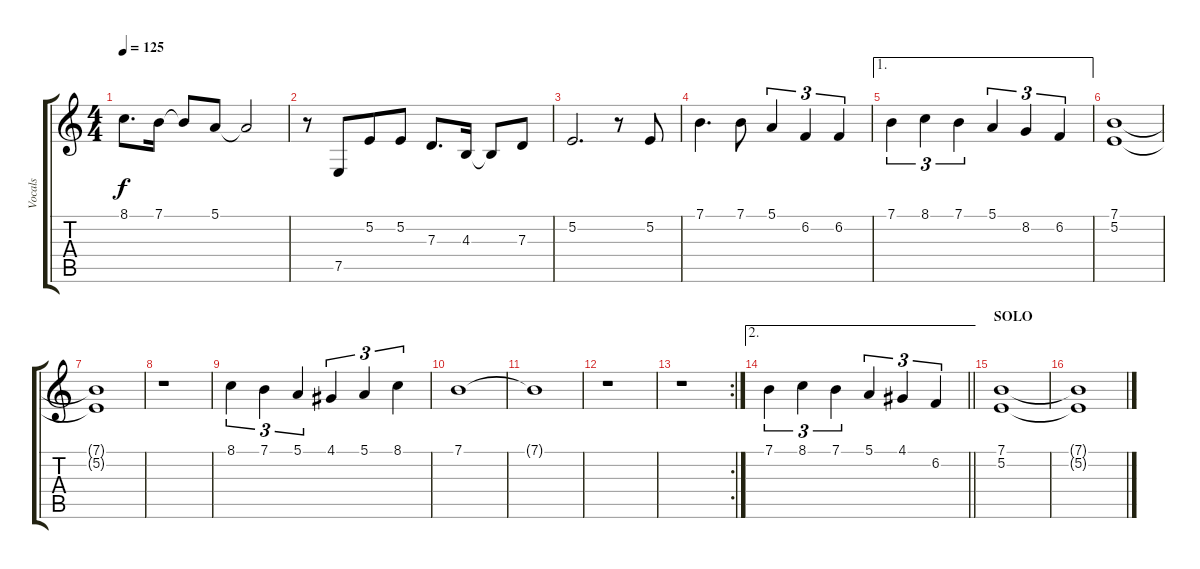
\track ("Vocals" "Vocals") {instrument harmonica}
\staff {score tabs}
\tuning (E4 B3 G3 D3 A2 E2) {hide}
\ts (4 4)
\tempo 125
\clef g2
\ks aminor
8.1.8{d dy f} 7.1.16 7.1{t}.8 5.1.8 5.1{t}.2 |
r.8 7.5.8{beam merge} 5.2.8 5.2.8 7.3.8{d} 4.3.16 4.3{t}.8 7.3.8 |
5.2.2{d} r.8 5.2.8 |
7.1.4{d} 7.1.8 5.1.4{tu (3 2)} 6.2.4{tu (3 2)} 6.2.4{tu (3 2)} |
\ae 1
7.1.4{tu (3 2)} 8.1.4{tu (3 2)} 7.1.4{tu (3 2)} 5.1.4{tu (3 2)} 8.2.4{tu (3 2)} 6.2.4{tu (3 2)} |
(7.1 5.2).1 |
(7.1{t} 5.2{t}).1 |
r.1 |
8.1.4{tu (3 2)} 7.1.4{tu (3 2)} 5.1.4{tu (3 2)} 4.1.4{tu (3 2)} 5.1.4{tu (3 2)} 8.1.4{tu (3 2)} |
7.1.1 |
7.1{t}.1 |
r.1 |
\rc 2
r.1 |
\ae 2
\barLineRight lightlight
7.1.4{tu (3 2)} 8.1.4{tu (3 2)} 7.1.4{tu (3 2)} 5.1.4{tu (3 2)} 4.1.4{tu (3 2)} 6.2.4{tu (3 2)} |
\section ("" "SOLO")
(7.1 5.2).1 |
(7.1{t} 5.2{t}).1
